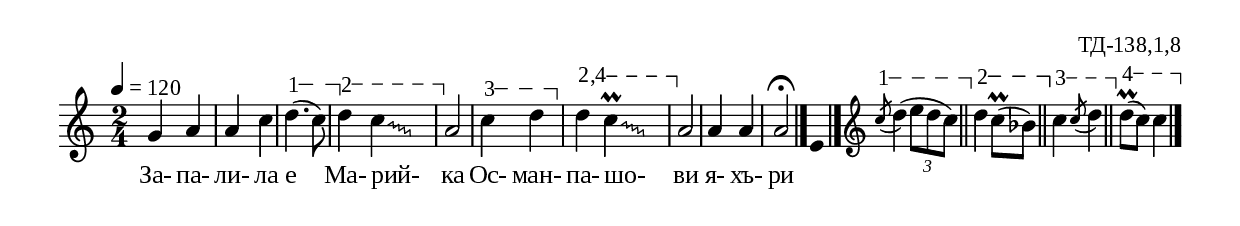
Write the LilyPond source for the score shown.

%{
TD_138_1_08
%}

\include "td-preamble.ly"

\score {
\relative c'' {
 \tempo 4 = 120
  \time 2/4
 g4 a | a c | 
\varA 
 d4.\startTextSpan( c8\stopTextSpan) | 
\override Glissando #'style = #'zigzag
\set Score.measureLength = #(ly:make-moment 3 4)
\varB 
 d4\startTextSpan \noteFi c4\glissando \hideNotes g4\stopTextSpan \unHideNotes | 
\set Score.measureLength = #(ly:make-moment 2 4) 
 a2 | 
\varC 
 c4\startTextSpan d4\stopTextSpan | 
\set Score.measureLength = #(ly:make-moment 3 4) 
\varBD 
 d\startTextSpan \noteFi c4\glissando\prall \hideNotes g4\stopTextSpan \unHideNotes | 
\set Score.measureLength = #(ly:make-moment 2 4)  
 a2 | a4 a | a2\fermata
 \bar "|." 
 s4 \fixB e4 \fixC
 \bar "|."
 \endm
\varA 
\acciaccatura c'8\startTextSpan d4( \times 2/3 { e8[ d c\stopTextSpan)] } \bar "||" 
\varB 
 d4\startTextSpan c8\prall[( bes\stopTextSpan]) \bar "||"  
 \varC 
 c4\startTextSpan \acciaccatura c8 d4\stopTextSpan \bar "||" 
 \varD 
 d8\prall\startTextSpan([ c)] c4\stopTextSpan
 \bar "|."
}
\addlyrics { За- па- ли- ла е Ма- рий- " " ка Ос- ман- па- шо- " " ви я- хъ- ри }
%
\layout {
  indent = #0
  line-width = 190\mm
  ragged-right=##f
}
%
\midi { 
	\context {
		\Score
		tempoWholesPerMinute = #(ly:make-moment 120 4)
		}
	}
}
%
\header{
  opus = "ТД-138,1,8"
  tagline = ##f
}


